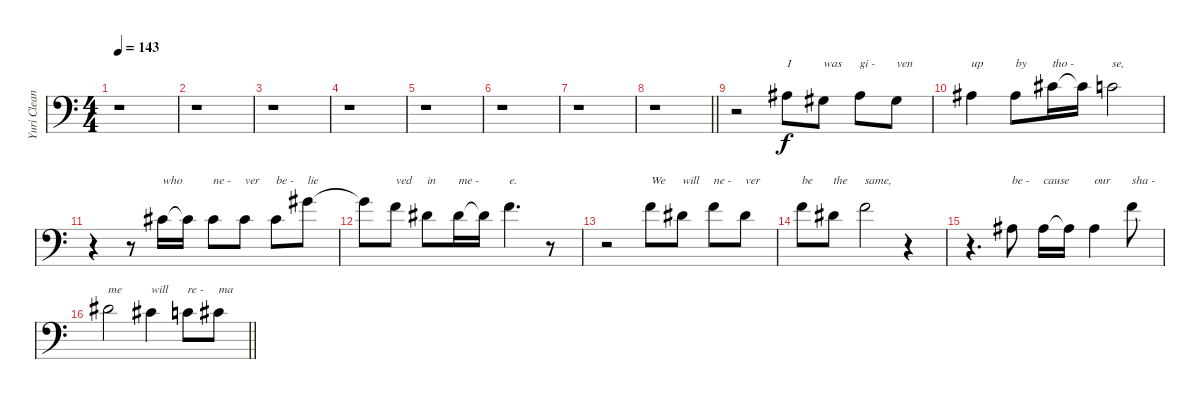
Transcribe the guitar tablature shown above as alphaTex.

\track ("Yuri Cleans" "Yuri Clean") {instrument stringensemble1}
\staff {score}
\tuning (C4 G3 Eb3 Bb2 F2 Bb1) {hide}
\ts (4 4)
\section ("" "")
\tempo 143
\clef f4
\ks c
r.1{dy f} |
r.1 |
r.1 |
r.1 |
r.1 |
r.1 |
r.1 |
\barLineRight lightlight
r.1 |
r.2 12.4.8{txt "I"} 10.4.8{txt "was"} 12.4.8{txt "gi -"} 10.4.8{txt "ven"} |
12.4.4{txt "up"} 12.4.8{txt "by"} 15.4.16{txt "tho -"} 15.4{t}.16 14.4.2{txt "se,"} |
r.4 r.8 15.4.16{txt "who"} 15.4{t}.16 15.4.8{txt "ne -"} 15.4.8{txt "ver"} 15.4.8{txt "be -"} 22.4.8{txt "lie"} |
22.4{t}.8 19.4.8{txt "ved"} 17.4.8{txt "in"} 17.4.16{txt "me -"} 17.4{t}.16 19.4.4{d txt "e."} r.8 |
r.2 19.4.8{txt "We"} 17.4.8{txt "will"} 19.4.8{txt "ne -"} 17.4.8{txt "ver"} |
19.4.8{txt "be"} 17.4.8{txt "the"} 19.4.2{txt "same,"} r.4 |
r.4{d} 12.4.8{txt "be -"} 12.4.16{txt "cause"} 12.4{t}.16 12.4.4{txt "our"} 19.4.8{txt "sha -"} |
\barLineRight lightlight
17.4.2{txt "me"} 15.4.4{txt "will"} 14.4.8{txt "re -"} 15.4.8{txt "ma"}
